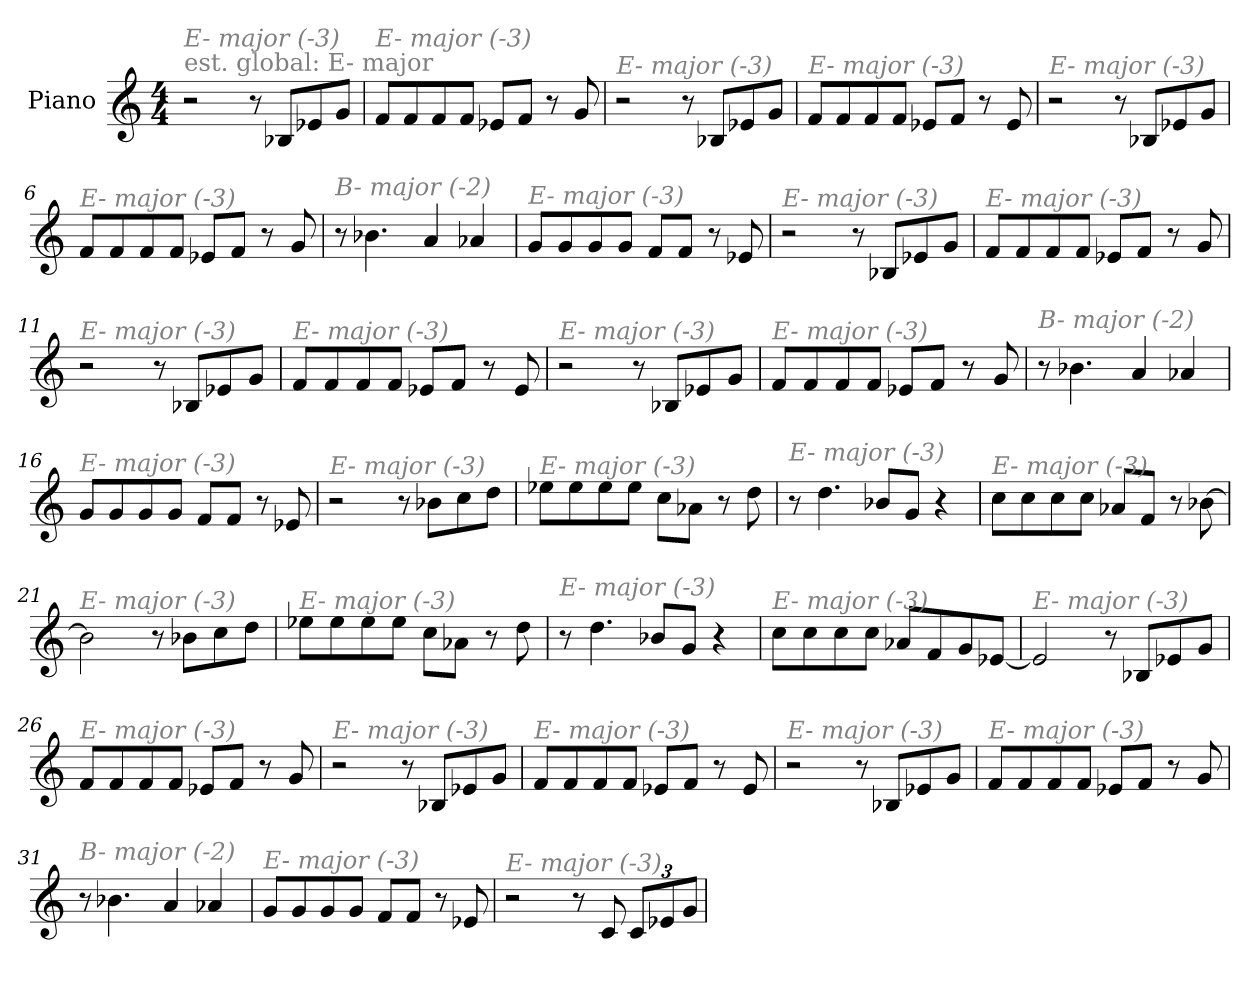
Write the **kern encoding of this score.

**kern
*part1
*staff1
*I"Piano
*I'Pno
*clefG2
*k[]
*M4/4
*MM148
=1
!LO:TX:a:color=#808080:t=est. global&colon; E- major
!LO:TX:i:color=#808080:t=E- major (-3)
2r
8r
8B-X/L
8e-X/
8g/J
=2
!LO:TX:i:color=#808080:t=E- major (-3)
8f/L
8f/
8f/
8f/J
8e-X/L
8f/J
8r
8g/
=3
!LO:TX:i:color=#808080:t=E- major (-3)
2r
8r
8B-X/L
8e-X/
8g/J
=4
!LO:TX:i:color=#808080:t=E- major (-3)
8f/L
8f/
8f/
8f/J
8e-X/L
8f/J
8r
8e-/
=5
!LO:TX:i:color=#808080:t=E- major (-3)
2r
8r
8B-X/L
8e-X/
8g/J
!!LO:LB:g=z
=6
!LO:TX:i:color=#808080:t=E- major (-3)
8f/L
8f/
8f/
8f/J
8e-X/L
8f/J
8r
8g/
=7
!LO:TX:i:color=#808080:t=B- major (-2)
8r
4.b-X\
4a/
4a-X/
=8
!LO:TX:i:color=#808080:t=E- major (-3)
8g/L
8g/
8g/
8g/J
8f/L
8f/J
8r
8e-X/
=9
!LO:TX:i:color=#808080:t=E- major (-3)
2r
8r
8B-X/L
8e-X/
8g/J
=10
!LO:TX:i:color=#808080:t=E- major (-3)
8f/L
8f/
8f/
8f/J
8e-X/L
8f/J
8r
8g/
!!LO:LB:g=z
=11
!LO:TX:i:color=#808080:t=E- major (-3)
2r
8r
8B-X/L
8e-X/
8g/J
=12
!LO:TX:i:color=#808080:t=E- major (-3)
8f/L
8f/
8f/
8f/J
8e-X/L
8f/J
8r
8e-/
=13
!LO:TX:i:color=#808080:t=E- major (-3)
2r
8r
8B-X/L
8e-X/
8g/J
=14
!LO:TX:i:color=#808080:t=E- major (-3)
8f/L
8f/
8f/
8f/J
8e-X/L
8f/J
8r
8g/
=15
!LO:TX:i:color=#808080:t=B- major (-2)
8r
4.b-X\
4a/
4a-X/
!!LO:LB:g=z
=16
!LO:TX:i:color=#808080:t=E- major (-3)
8g/L
8g/
8g/
8g/J
8f/L
8f/J
8r
8e-X/
=17
!LO:TX:i:color=#808080:t=E- major (-3)
2r
8r
8b-X\L
8cc\
8dd\J
=18
!LO:TX:i:color=#808080:t=E- major (-3)
8ee-X\L
8ee-\
8ee-\
8ee-\J
8cc\L
8a-X\J
8r
8dd\
=19
!LO:TX:i:color=#808080:t=E- major (-3)
8r
4.dd\
8b-X/L
8g/J
4r
=20
!LO:TX:i:color=#808080:t=E- major (-3)
8cc\L
8cc\
8cc\
8cc\J
8a-X/L
8f/J
8r
[8b-X\
!!LO:LB:g=z
=21
!LO:TX:i:color=#808080:t=E- major (-3)
2b-\]
8r
8b-X\L
8cc\
8dd\J
=22
!LO:TX:i:color=#808080:t=E- major (-3)
8ee-X\L
8ee-\
8ee-\
8ee-\J
8cc\L
8a-X\J
8r
8dd\
=23
!LO:TX:i:color=#808080:t=E- major (-3)
8r
4.dd\
8b-X/L
8g/J
4r
=24
!LO:TX:i:color=#808080:t=E- major (-3)
8cc\L
8cc\
8cc\
8cc\J
8a-X/L
8f/
8g/
[8e-X/J
=25
!LO:TX:i:color=#808080:t=E- major (-3)
2e-/]
8r
8B-X/L
8e-X/
8g/J
!!LO:LB:g=z
=26
!LO:TX:i:color=#808080:t=E- major (-3)
8f/L
8f/
8f/
8f/J
8e-X/L
8f/J
8r
8g/
=27
!LO:TX:i:color=#808080:t=E- major (-3)
2r
8r
8B-X/L
8e-X/
8g/J
=28
!LO:TX:i:color=#808080:t=E- major (-3)
8f/L
8f/
8f/
8f/J
8e-X/L
8f/J
8r
8e-/
=29
!LO:TX:i:color=#808080:t=E- major (-3)
2r
8r
8B-X/L
8e-X/
8g/J
=30
!LO:TX:i:color=#808080:t=E- major (-3)
8f/L
8f/
8f/
8f/J
8e-X/L
8f/J
8r
8g/
!!LO:LB:g=z
=31
!LO:TX:i:color=#808080:t=B- major (-2)
8r
4.b-X\
4a/
4a-X/
=32
!LO:TX:i:color=#808080:t=E- major (-3)
8g/L
8g/
8g/
8g/J
8f/L
8f/J
8r
8e-X/
=33
!LO:TX:i:color=#808080:t=E- major (-3)
2r
8r
8c/
*Xbrackettup
12c/L
12e-X/
12g/J
=
*-
